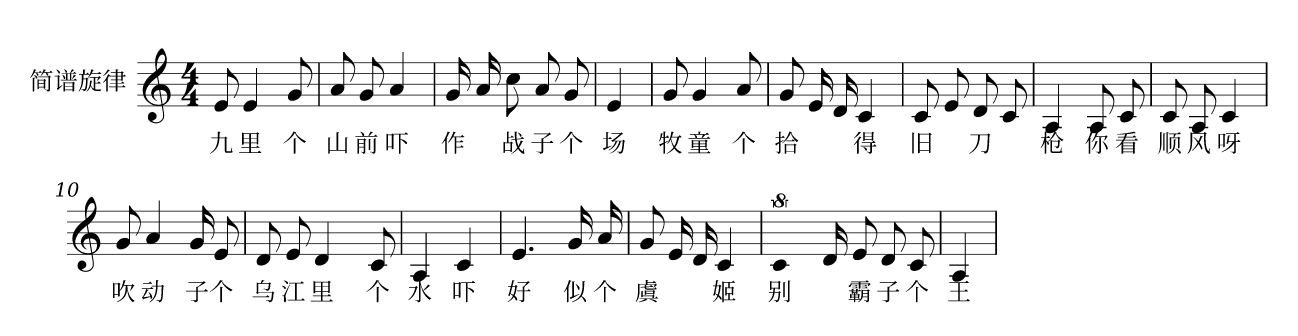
**kern	**text
*part1	*part1
*staff1	*staff1
*I"简谱旋律	*
*k[]	*
*M4/4	*
=1	=1
8e	九
4e	里
8g	个
=2	=2
8a	山
8g	前
4a	吓
=3	=3
16g	作
16a	.
8cc	战
8a	子
8g	个
=4	=4
4e	场
=5	=5
8g	牧
4g	童
8a	个
=6	=6
8g	拾
16e	.
16d	.
4c	得
=7	=7
8c	旧
8e	.
8d	刀
8c	.
=8	=8
4A	枪
8A	你
8c	看
=9	=9
8c	顺
8A	风
4c	呀
=10	=10
8g	吹
4a	动
16g	子
8e	个
=11	=11
8d	乌
8e	江
!LO:N:vis=4	!
4.d	里
8c	个
=12	=12
4A	水
4c	吓
=13	=13
4.e	好
16g	似
16a	个
=14	=14
8g	虞
16e	.
16d	.
4c	姬
=15	=15
!LO:N:vis=4	!
16%5c	别
16d	.
8e	霸
8d	子
8c	个
=16	=16
4A	王
=	=
*-	*-
